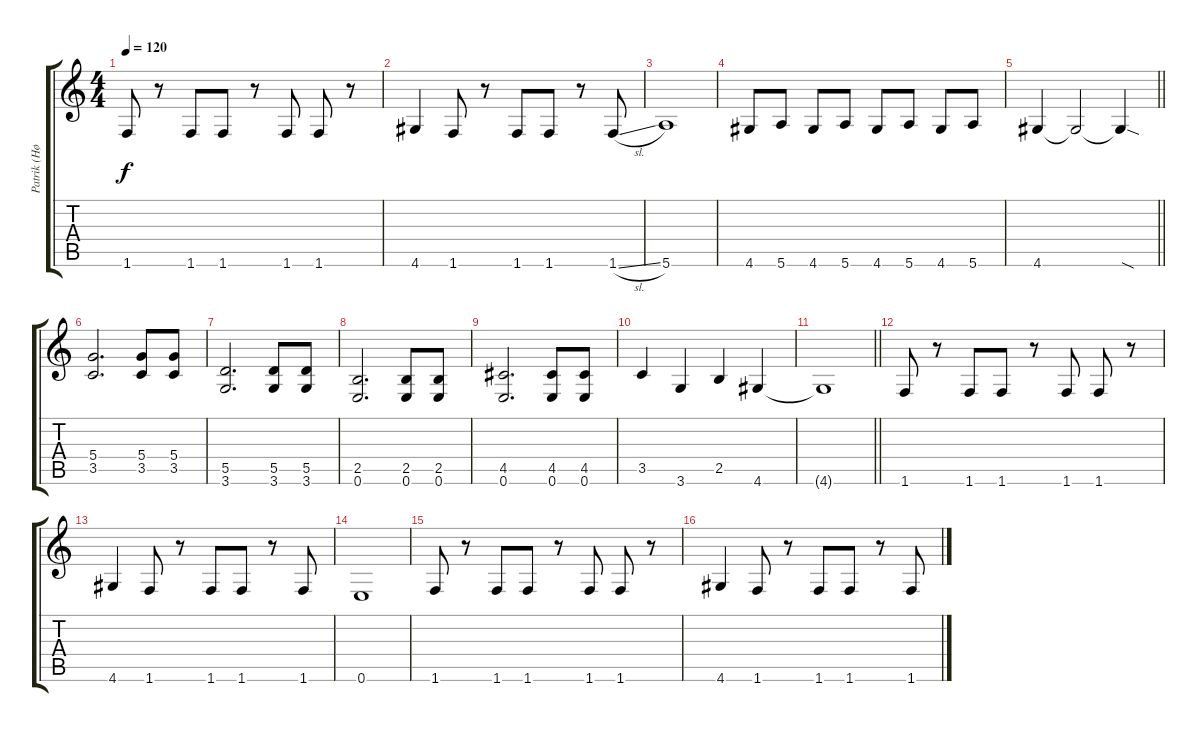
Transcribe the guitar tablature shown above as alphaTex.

\track ("Patrik (Høytaller lyd: clean)" "Patrik (Hø") {instrument electricguitarclean}
\staff {score tabs}
\tuning (E4 B3 G3 D3 A2 E2) {hide}
\ts (4 4)
\tempo 120
\clef g2
\ks c
1.6.8{dy f} r.8 1.6.8 1.6.8 r.8 1.6.8 1.6.8 r.8 |
4.6.4 1.6.8 r.8 1.6.8 1.6.8 r.8 1.6{sl}.8 |
5.6.1 |
4.6.8 5.6.8 4.6.8 5.6.8 4.6.8 5.6.8 4.6.8 5.6.8 |
\barLineRight lightlight
4.6.4 4.6{t}.2 4.6{sod t}.4 |
(5.4 3.5).2{d} (5.4 3.5).8 (5.4 3.5).8 |
(5.5 3.6).2{d} (5.5 3.6).8 (5.5 3.6).8 |
(2.5 0.6).2{d} (2.5 0.6).8 (2.5 0.6).8 |
(4.5 0.6).2{d} (4.5 0.6).8 (4.5 0.6).8 |
3.5.4 3.6.4 2.5.4 4.6.4 |
\barLineRight lightlight
4.6{t}.1 |
1.6.8 r.8 1.6.8 1.6.8 r.8 1.6.8 1.6.8 r.8 |
4.6.4 1.6.8 r.8 1.6.8 1.6.8 r.8 1.6.8 |
0.6.1 |
1.6.8 r.8 1.6.8 1.6.8 r.8 1.6.8 1.6.8 r.8 |
4.6.4 1.6.8 r.8 1.6.8 1.6.8 r.8 1.6{sl}.8
